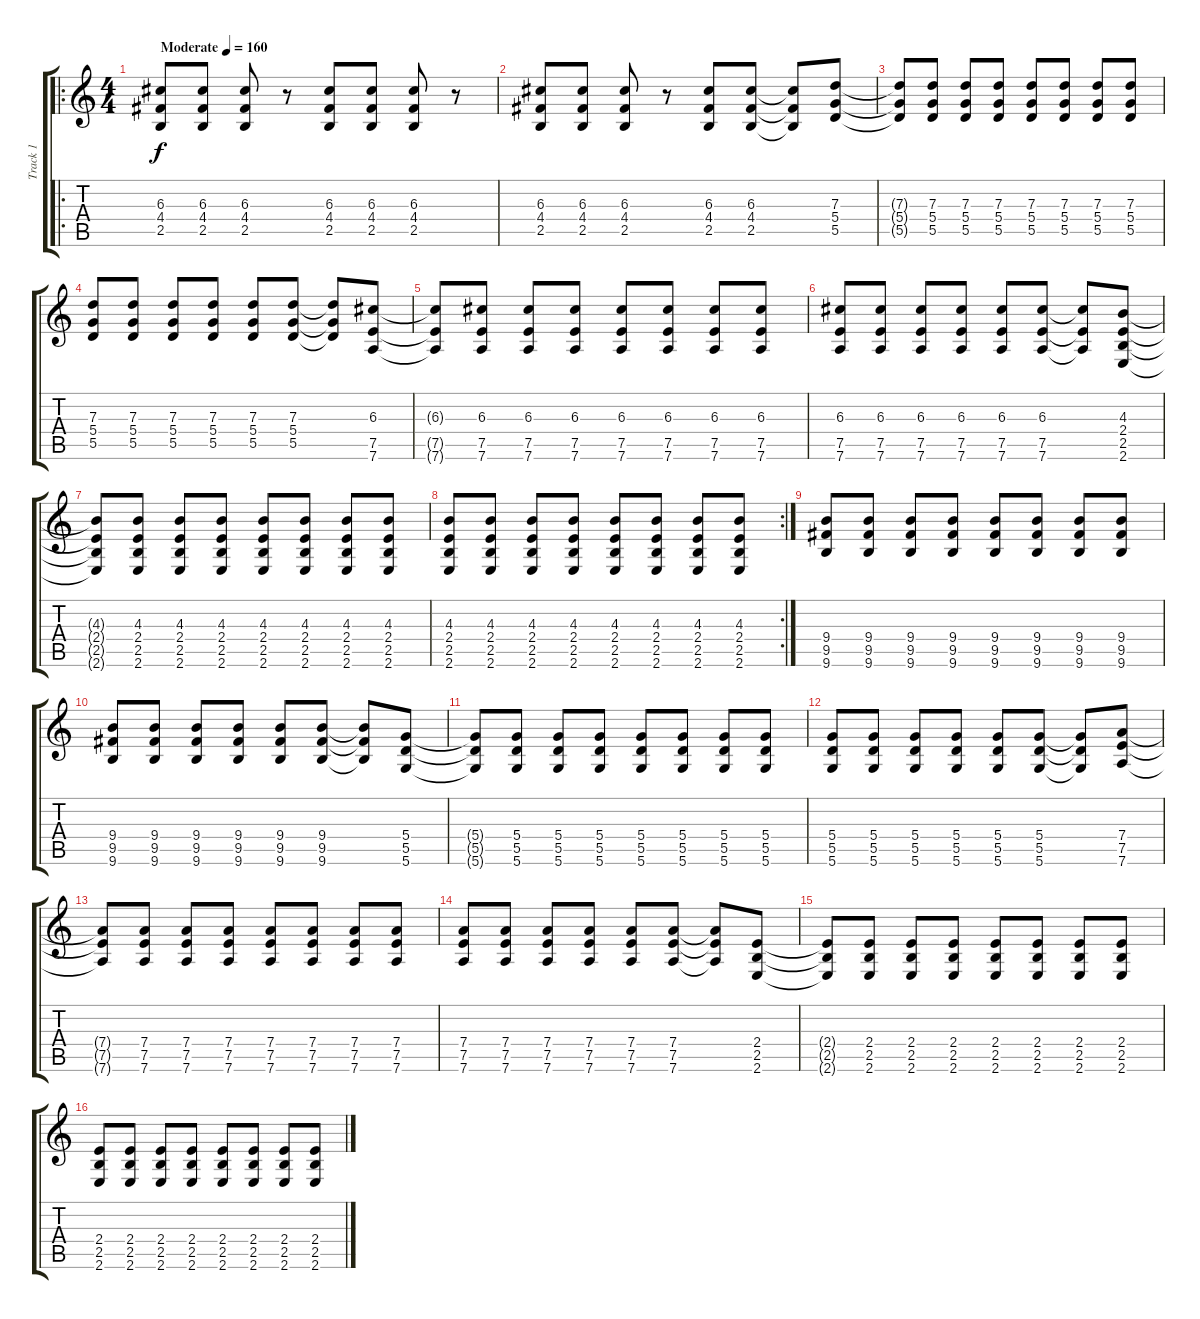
\track ("Track 1" "Track 1") {instrument acousticguitarsteel}
\staff {score tabs}
\tuning (E4 B3 G3 D3 A2 D2) {hide}
\ro
\ts (4 4)
\tempo (160 "Moderate")
\clef g2
\ks c
(6.3 4.4 2.5).8{dy f instrument acousticguitarsteel} (6.3 4.4 2.5).8 (6.3 4.4 2.5).8 r.8 (6.3 4.4 2.5).8 (6.3 4.4 2.5).8 (6.3 4.4 2.5).8 r.8 |
(6.3 4.4 2.5).8 (6.3 4.4 2.5).8 (6.3 4.4 2.5).8 r.8 (6.3 4.4 2.5).8 (6.3 4.4 2.5).8 (6.3{t} 4.4{t} 2.5{t}).8 (7.3 5.4 5.5).8 |
(7.3{t} 5.4{t} 5.5{t}).8 (7.3 5.4 5.5).8 (7.3 5.4 5.5).8 (7.3 5.4 5.5).8 (7.3 5.4 5.5).8 (7.3 5.4 5.5).8 (7.3 5.4 5.5).8 (7.3 5.4 5.5).8 |
(7.3 5.4 5.5).8 (7.3 5.4 5.5).8 (7.3 5.4 5.5).8 (7.3 5.4 5.5).8 (7.3 5.4 5.5).8 (7.3 5.4 5.5).8 (7.3{t} 5.4{t} 5.5{t}).8 (6.3 7.5 7.6).8 |
(6.3{t} 7.5{t} 7.6{t}).8 (6.3 7.5 7.6).8 (6.3 7.5 7.6).8 (6.3 7.5 7.6).8 (6.3 7.5 7.6).8 (6.3 7.5 7.6).8 (6.3 7.5 7.6).8 (6.3 7.5 7.6).8 |
(6.3 7.5 7.6).8 (6.3 7.5 7.6).8 (6.3 7.5 7.6).8 (6.3 7.5 7.6).8 (6.3 7.5 7.6).8 (6.3 7.5 7.6).8 (6.3{t} 7.5{t} 7.6{t}).8 (4.3 2.4 2.5 2.6).8 |
(4.3{t} 2.4{t} 2.5{t} 2.6{t}).8 (4.3 2.4 2.5 2.6).8 (4.3 2.4 2.5 2.6).8 (4.3 2.4 2.5 2.6).8 (4.3 2.4 2.5 2.6).8 (4.3 2.4 2.5 2.6).8 (4.3 2.4 2.5 2.6).8 (4.3 2.4 2.5 2.6).8 |
\rc 2
(4.3 2.4 2.5 2.6).8 (4.3 2.4 2.5 2.6).8 (4.3 2.4 2.5 2.6).8 (4.3 2.4 2.5 2.6).8 (4.3 2.4 2.5 2.6).8 (4.3 2.4 2.5 2.6).8 (4.3 2.4 2.5 2.6).8 (4.3 2.4 2.5 2.6).8 |
(9.4 9.5 9.6).8{instrument distortionguitar} (9.4 9.5 9.6).8 (9.4 9.5 9.6).8 (9.4 9.5 9.6).8 (9.4 9.5 9.6).8 (9.4 9.5 9.6).8 (9.4 9.5 9.6).8 (9.4 9.5 9.6).8 |
(9.4 9.5 9.6).8 (9.4 9.5 9.6).8 (9.4 9.5 9.6).8 (9.4 9.5 9.6).8 (9.4 9.5 9.6).8 (9.4 9.5 9.6).8 (9.4{t} 9.5{t} 9.6{t}).8 (5.4 5.5 5.6).8 |
(5.4{t} 5.5{t} 5.6{t}).8 (5.4 5.5 5.6).8 (5.4 5.5 5.6).8 (5.4 5.5 5.6).8 (5.4 5.5 5.6).8 (5.4 5.5 5.6).8 (5.4 5.5 5.6).8 (5.4 5.5 5.6).8 |
(5.4 5.5 5.6).8 (5.4 5.5 5.6).8 (5.4 5.5 5.6).8 (5.4 5.5 5.6).8 (5.4 5.5 5.6).8 (5.4 5.5 5.6).8 (5.4{t} 5.5{t} 5.6{t}).8 (7.4 7.5 7.6).8 |
(7.4{t} 7.5{t} 7.6{t}).8 (7.4 7.5 7.6).8 (7.4 7.5 7.6).8 (7.4 7.5 7.6).8 (7.4 7.5 7.6).8 (7.4 7.5 7.6).8 (7.4 7.5 7.6).8 (7.4 7.5 7.6).8 |
(7.4 7.5 7.6).8 (7.4 7.5 7.6).8 (7.4 7.5 7.6).8 (7.4 7.5 7.6).8 (7.4 7.5 7.6).8 (7.4 7.5 7.6).8 (7.4{t} 7.5{t} 7.6{t}).8 (2.4 2.5 2.6).8 |
(2.4{t} 2.5{t} 2.6{t}).8 (2.4 2.5 2.6).8 (2.4 2.5 2.6).8 (2.4 2.5 2.6).8 (2.4 2.5 2.6).8 (2.4 2.5 2.6).8 (2.4 2.5 2.6).8 (2.4 2.5 2.6).8 |
(2.4 2.5 2.6).8 (2.4 2.5 2.6).8 (2.4 2.5 2.6).8 (2.4 2.5 2.6).8 (2.4 2.5 2.6).8 (2.4 2.5 2.6).8 (2.4 2.5 2.6).8 (2.4 2.5 2.6).8
